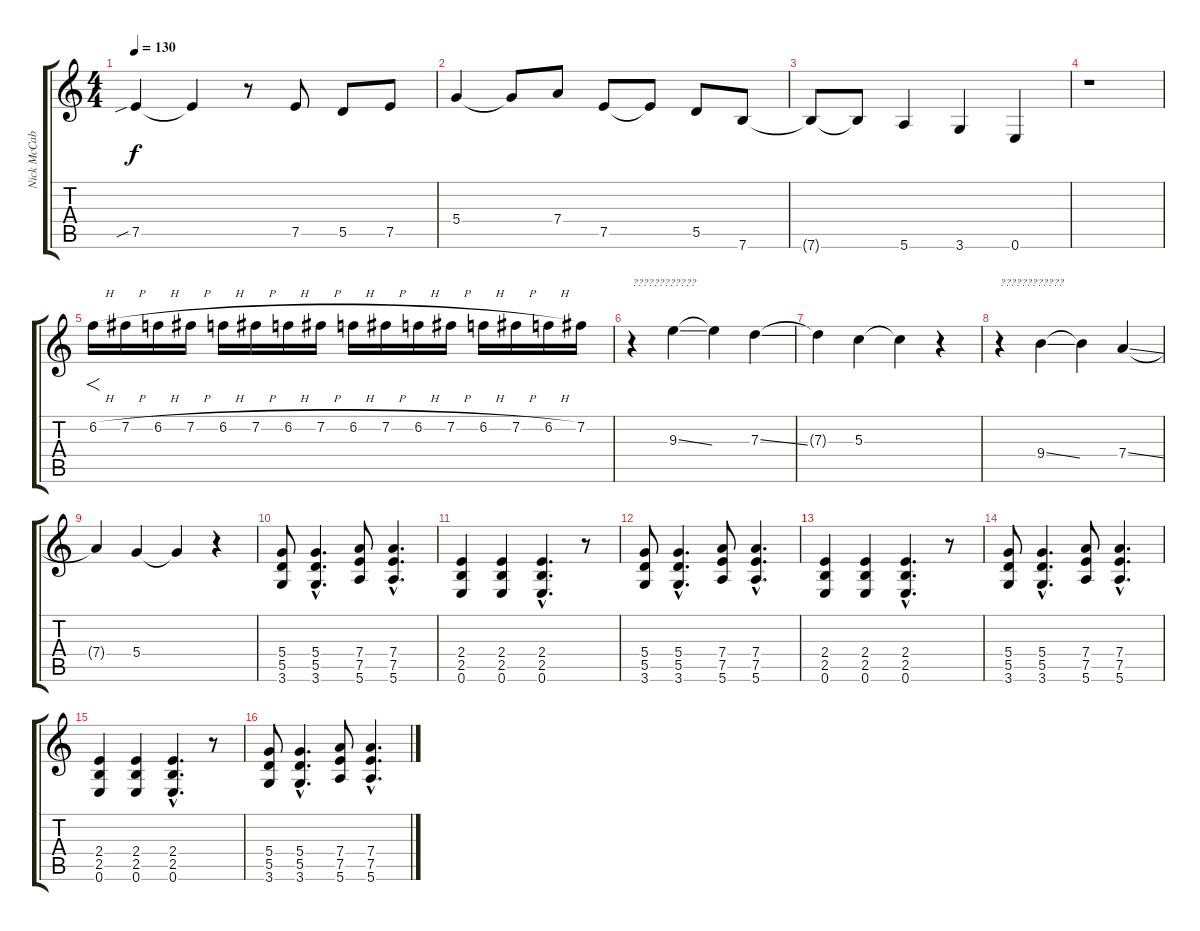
\track ("Nick McCabe" "Nick McCab") {instrument distortionguitar}
\staff {score tabs}
\tuning (E4 B3 G3 D3 A2 E2) {hide}
\ts (4 4)
\tempo 130
\clef g2
\ks c
7.5{sib}.4{dy f} 7.5{t}.4 r.8 7.5.8 5.5.8 7.5.8 |
5.4.4 5.4{t}.8 7.4.8 7.5.8 7.5{t}.8 5.5.8 7.6.8 |
7.6{t}.8 7.6{t}.8 5.6.4 3.6.4 0.6.4 |
r.1 |
6.2{h}.16{f} 7.2{h}.16 6.2{h}.16 7.2{h}.16 6.2{h}.16 7.2{h}.16 6.2{h}.16 7.2{h}.16 6.2{h}.16 7.2{h}.16 6.2{h}.16 7.2{h}.16 6.2{h}.16 7.2{h}.16 6.2{h}.16 7.2.16 |
r.4{txt "????????????"} 9.3{ss}.4 9.3{t}.4 7.3{ss}.4 |
7.3{t}.4 5.3.4 5.3{t}.4 r.4 |
r.4{txt "????????????"} 9.4{ss}.4 9.4{t}.4 7.4{ss}.4 |
7.4{t}.4 5.4.4 5.4{t}.4 r.4{instrument distortionguitar} |
(5.4 5.5 3.6).8 (5.4{hac} 5.5{hac} 3.6{hac}).4{d} (7.4 7.5 5.6).8 (7.4{hac} 7.5{hac} 5.6{hac}).4{d} |
(2.4 2.5 0.6).4 (2.4 2.5 0.6).4 (2.4{hac} 2.5{hac} 0.6{hac}).4{d} r.8 |
(5.4 5.5 3.6).8 (5.4{hac} 5.5{hac} 3.6{hac}).4{d} (7.4 7.5 5.6).8 (7.4{hac} 7.5{hac} 5.6{hac}).4{d} |
(2.4 2.5 0.6).4 (2.4 2.5 0.6).4 (2.4{hac} 2.5{hac} 0.6{hac}).4{d} r.8 |
(5.4 5.5 3.6).8 (5.4{hac} 5.5{hac} 3.6{hac}).4{d} (7.4 7.5 5.6).8 (7.4{hac} 7.5{hac} 5.6{hac}).4{d} |
(2.4 2.5 0.6).4 (2.4 2.5 0.6).4 (2.4{hac} 2.5{hac} 0.6{hac}).4{d} r.8 |
(5.4 5.5 3.6).8 (5.4{hac} 5.5{hac} 3.6{hac}).4{d} (7.4 7.5 5.6).8 (7.4{hac} 7.5{hac} 5.6{hac}).4{d}
